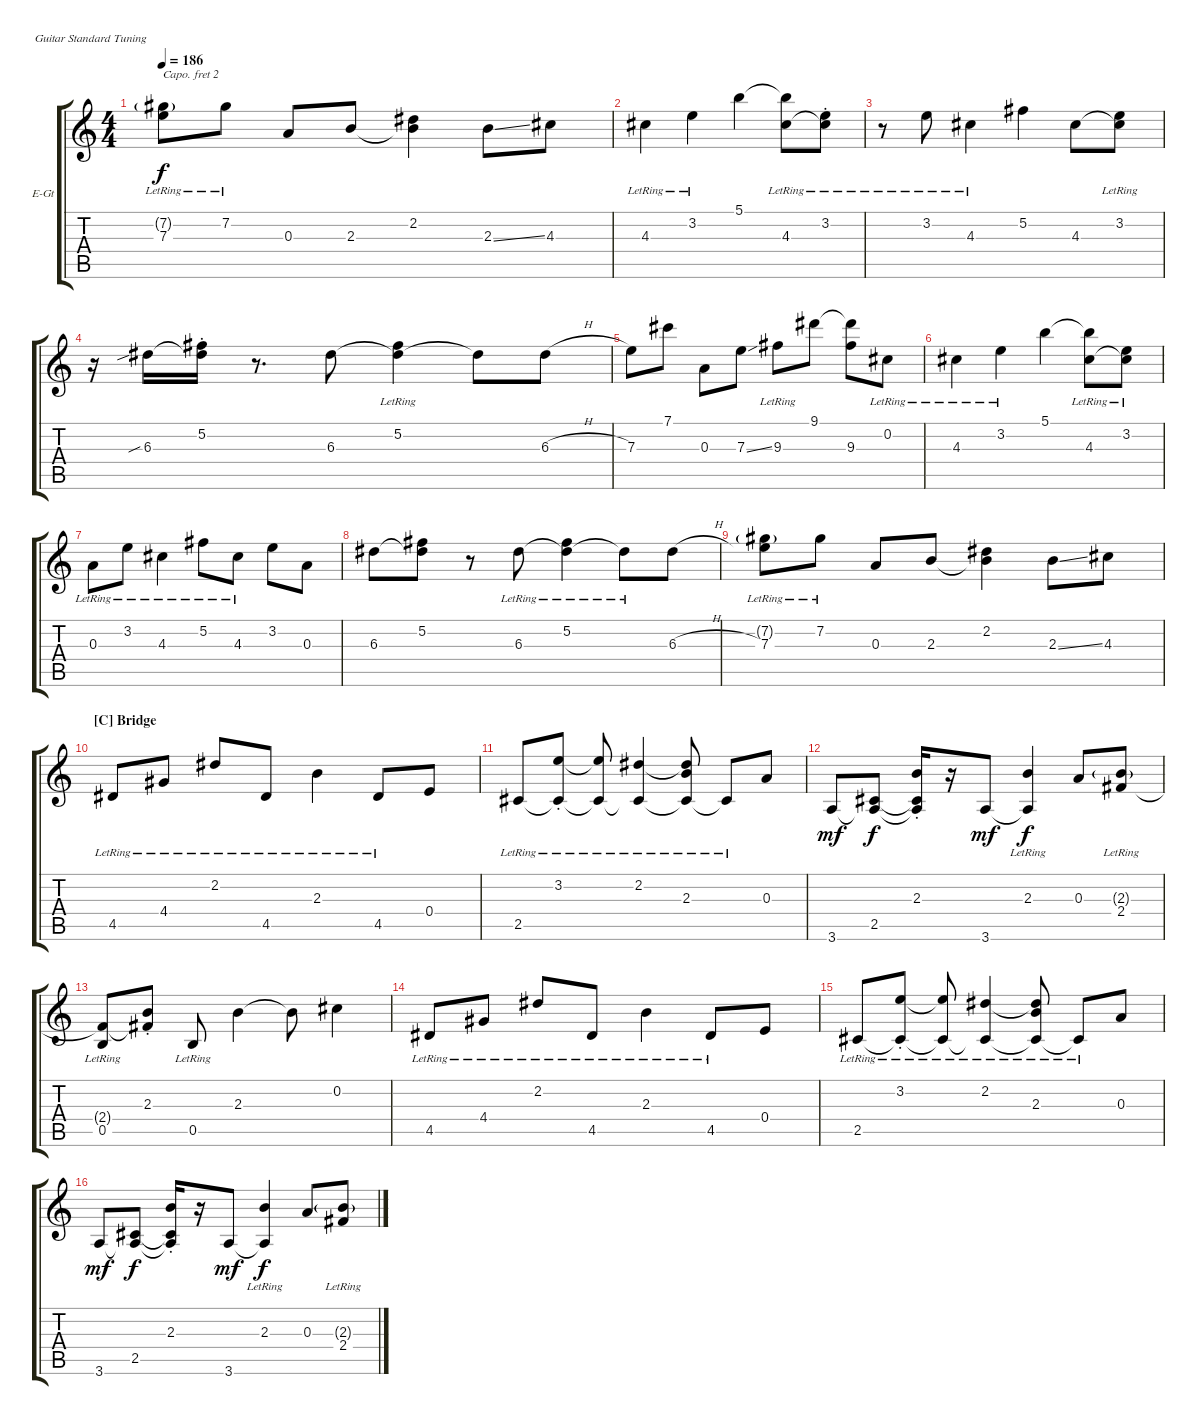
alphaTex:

\bracketExtendMode groupsimilarinstruments
\firstSystemTrackNameOrientation horizontal
\otherSystemsTrackNameOrientation horizontal
\track ("Johnny" "E-Gt") {mute instrument electricguitarclean}
\staff {score tabs}
\capo 2
\tuning (E4 B3 G3 D3 A2 E2)
\ts (4 4)
\tempo 186
\clef g2
\ks c
(7.2{g} 7.3{lr}).8{dy f} 7.2{lr}.8 0.3.8 2.3.8 (2.2 2.3{t}).4 2.3{ss}.8 4.3.8 |
4.3{lr}.4 3.2{lr}.4 5.1.4 (5.1{t} 4.3{lr}).8 (3.2{st} 4.3{lr t}).8 |
r.8 3.2{lr}.8 4.3{lr}.4 5.2.4 4.3.8 (3.2{lr} 4.3{t}).8 |
r.16 6.3{sib}.16 (5.2{st} 6.3{t}).16 r.8{d} 6.3.8 (5.2{lr} 6.3{t}).4 6.3{t}.8 6.3{h}.8 |
7.3.8 7.1.8 0.3.8 7.3{ss}.8 9.3{lr}.8 9.1.8 (9.1{t} 9.3).8 0.2{lr}.8 |
4.3{lr}.4 3.2{lr}.4 5.1.4 (5.1{t} 4.3{lr}).8 (3.2 4.3{lr t}).8 |
0.3{lr}.8 3.2{lr}.8 4.3{lr}.4 5.2{lr}.8 4.3{lr}.8 3.2.8 0.3.8 |
6.3.8 (5.2 6.3{t}).8 r.8 6.3{lr}.8 (5.2{lr} 6.3{lr t}).4 6.3{lr t}.8 6.3{h}.8 |
(7.2{g} 7.3{lr}).8 7.2{lr}.8 0.3.8 2.3.8 (2.2 2.3{t}).4 2.3{ss}.8 4.3.8 |
\section ("C" "Bridge")
4.5{lr}.8 4.4{lr}.8 2.2{lr}.8 4.5{lr}.8 2.3{lr}.4 4.5{lr}.8 0.4.8 |
2.5{lr}.8 (3.2{st} 2.5{lr t}).8 (3.2{t} 2.5{lr t}).8 (2.2 2.5{lr t}).4 (2.2{t} 2.3 2.5{lr t}).8 2.5{lr t}.8 0.3.8 |
3.6.8{dy mf} (2.5 3.6{t}).8{dy f} (2.3{st} 2.5{t} 3.6{t}).16 r.16 3.6.8{dy mf} (2.3{lr} 3.6{t}).4{dy f} 0.3.8 (2.3{g lr} 2.4).8 |
(0.5{lr} 2.4{t}).8 (2.3{st} 2.4{t}).8 0.5{lr}.8 2.3.4 2.3{t}.8 0.2.4 |
4.5{lr}.8 4.4{lr}.8 2.2{lr}.8 4.5{lr}.8 2.3{lr}.4 4.5{lr}.8 0.4.8 |
2.5{lr}.8 (3.2{st} 2.5{lr t}).8 (3.2{t} 2.5{lr t}).8 (2.2 2.5{lr t}).4 (2.2{t} 2.3 2.5{lr t}).8 2.5{lr t}.8 0.3.8 |
3.6.8{dy mf} (2.5 3.6{t}).8{dy f} (2.3{st} 2.5{t} 3.6{t}).16 r.16 3.6.8{dy mf} (2.3{lr} 3.6{t}).4{dy f} 0.3.8 (2.3{g lr} 2.4).8
